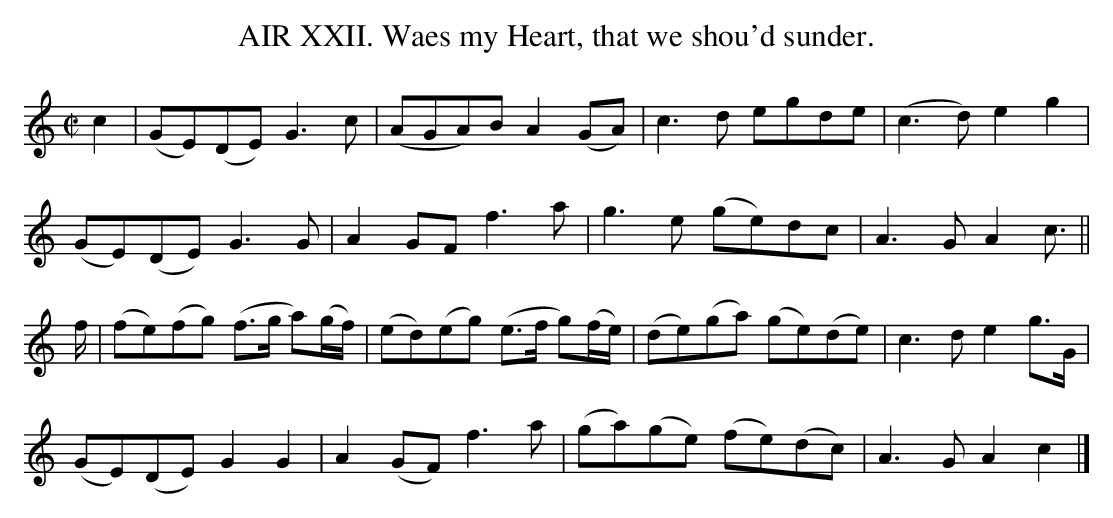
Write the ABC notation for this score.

X:1
T:AIR XXII. Waes my Heart, that we shou'd sunder.
M:C|
L:1/8
K:C
c2|(GE)(DE)  G3     c    |(AGA)B     A2   (GA)   | c3   d   egde   |(c3d) e2g2  |
(GE)(DE)  G3     G    | A2GF      f3     a    | g3   e  (ge)dc  | A3G  A2c3/||
f/|(fe)(fg) (f>g a)(g/f/)|(ed)(eg)  (e>f g)(f/e/)|(de)(ga) (ge)(de)| c3d  e2g>G |
(GE)(DE)  G2  G2      | A2 (GF)   f3     a    |(ga)(ge) (fe)(dc)| A3G  A2c2 |]
